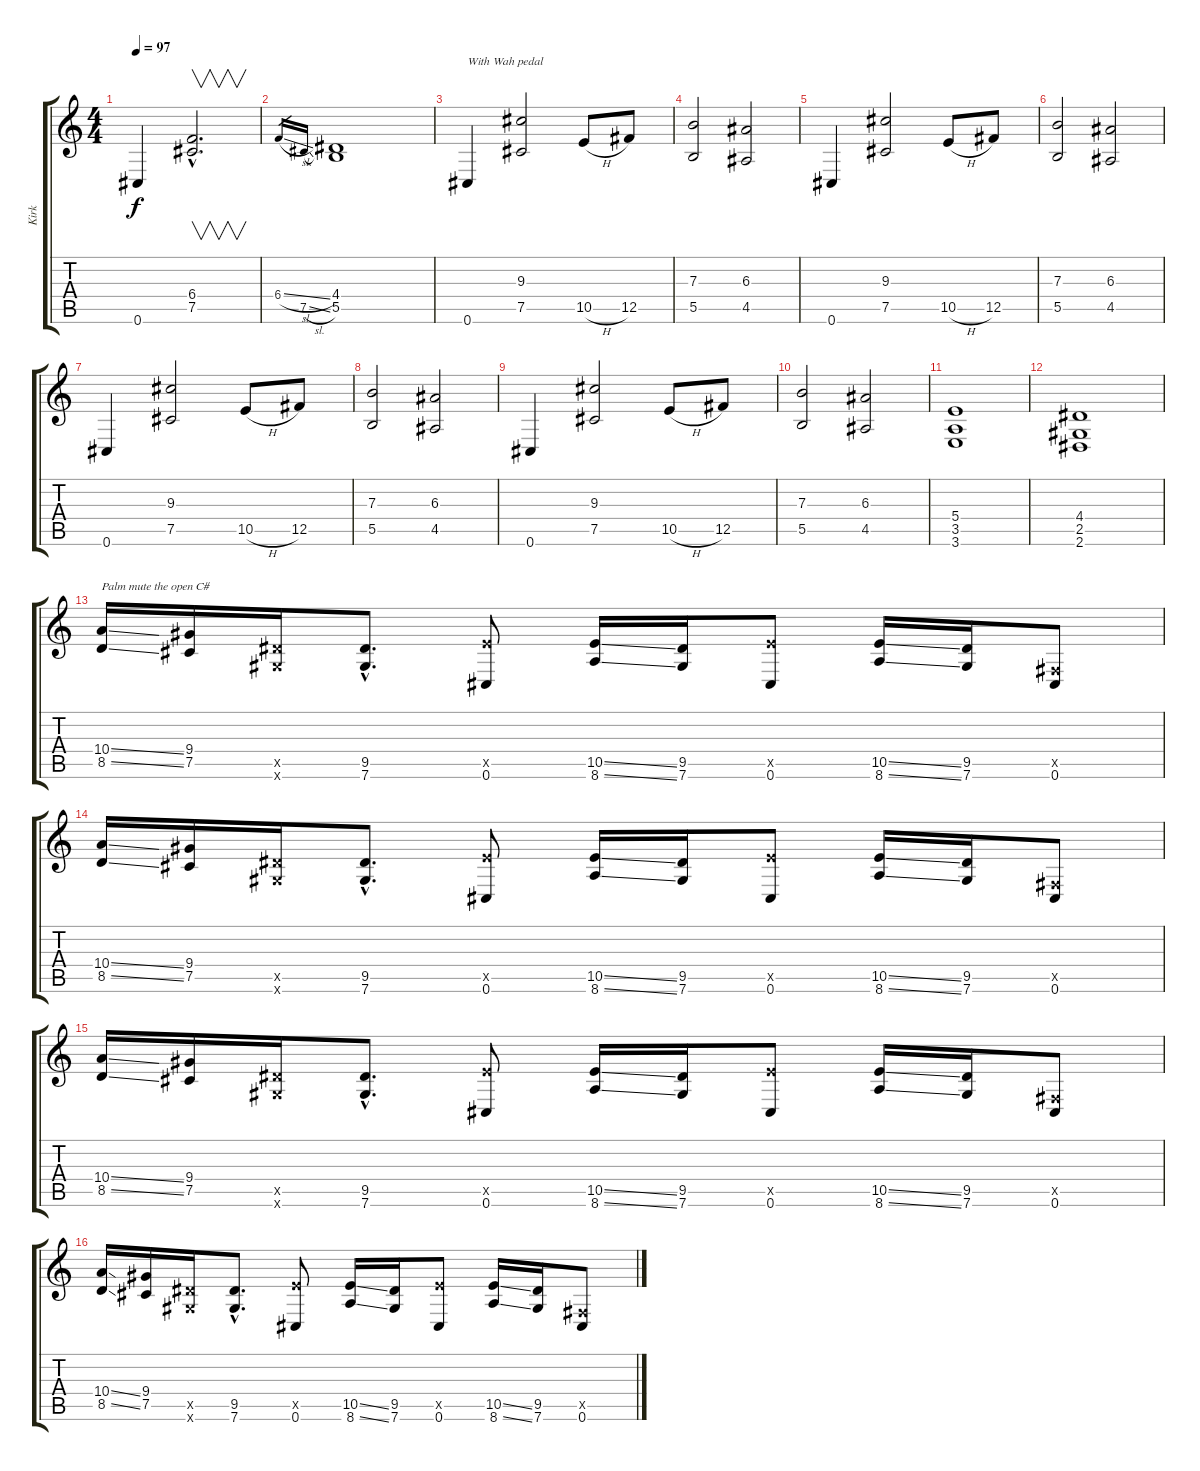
\track ("Kirk" "Kirk") {instrument distortionguitar}
\staff {score tabs}
\tuning (Db4 Ab3 E3 B2 Gb2 Db2) {hide}
\ts (4 4)
\tempo 97
\clef g2
\ks c
0.6.4{dy f} (6.4{hac} 7.5{hac}).2{v d} |
6.4{sl}.16{gr} 7.5{sl}.16{gr} (4.4 5.5).1 |
0.6.4{txt "With Wah pedal"} (9.3 7.5).2 10.5{h}.8 12.5.8 |
(7.3 5.5).2 (6.3 4.5).2 |
0.6.4 (9.3 7.5).2 10.5{h}.8 12.5.8 |
(7.3 5.5).2 (6.3 4.5).2 |
0.6.4 (9.3 7.5).2 10.5{h}.8 12.5.8 |
(7.3 5.5).2 (6.3 4.5).2 |
0.6.4 (9.3 7.5).2 10.5{h}.8 12.5.8 |
(7.3 5.5).2 (6.3 4.5).2 |
(5.4 3.5 3.6).1 |
(4.4 2.5 2.6).1 |
(10.4{ss} 8.5{ss}).16{txt "Palm mute the open C#"} (9.4 7.5).16 (9.5{x} 7.6{x}).16 (9.5{hac} 7.6{hac}).8{d} (10.5{x} 0.6).8 (10.5{ss} 8.6{ss}).16 (9.5 7.6).16 (10.5{x} 0.6).8 (10.5{ss} 8.6{ss}).16 (9.5 7.6).16 (0.5{x} 0.6).8 |
(10.4{ss} 8.5{ss}).16 (9.4 7.5).16 (9.5{x} 7.6{x}).16 (9.5{hac} 7.6{hac}).8{d} (10.5{x} 0.6).8 (10.5{ss} 8.6{ss}).16 (9.5 7.6).16 (10.5{x} 0.6).8 (10.5{ss} 8.6{ss}).16 (9.5 7.6).16 (0.5{x} 0.6).8 |
(10.4{ss} 8.5{ss}).16 (9.4 7.5).16 (9.5{x} 7.6{x}).16 (9.5{hac} 7.6{hac}).8{d} (10.5{x} 0.6).8 (10.5{ss} 8.6{ss}).16 (9.5 7.6).16 (10.5{x} 0.6).8 (10.5{ss} 8.6{ss}).16 (9.5 7.6).16 (0.5{x} 0.6).8 |
(10.4{ss} 8.5{ss}).16 (9.4 7.5).16 (9.5{x} 7.6{x}).16 (9.5{hac} 7.6{hac}).8{d} (10.5{x} 0.6).8 (10.5{ss} 8.6{ss}).16 (9.5 7.6).16 (10.5{x} 0.6).8 (10.5{ss} 8.6{ss}).16 (9.5 7.6).16 (0.5{x} 0.6).8
